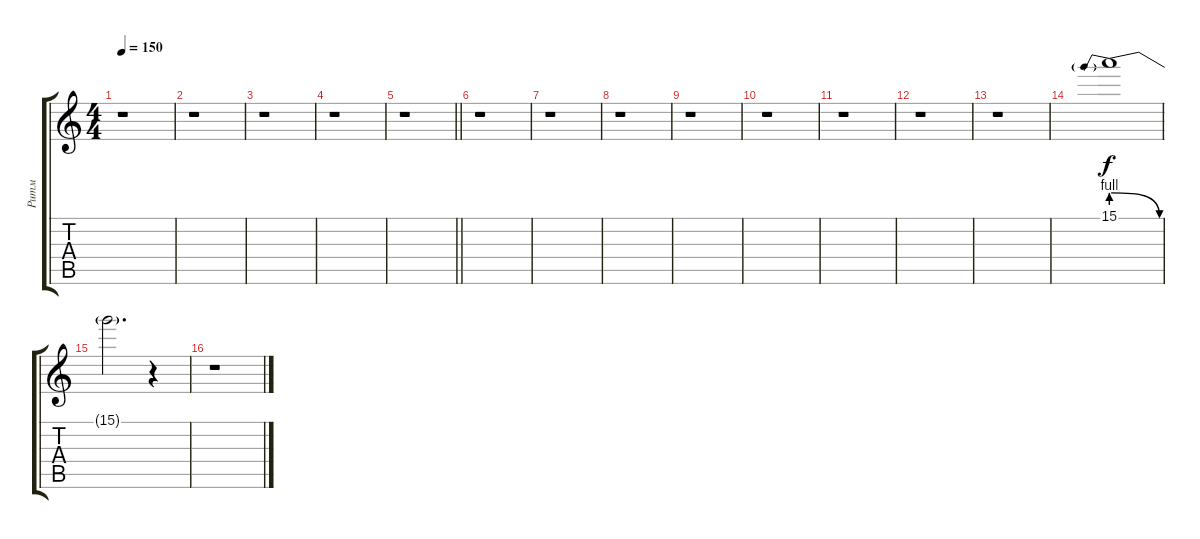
\track ("Ритм" "Ритм") {instrument electricguitarclean}
\staff {score tabs}
\tuning (E4 B3 G3 D3 A2 E2) {hide}
\ts (4 4)
\tempo 150
\clef g2
\ks c
r.1{dy f} |
r.1 |
r.1 |
r.1 |
\barLineRight lightlight
r.1 |
r.1 |
r.1 |
r.1 |
r.1 |
r.1 |
r.1 |
r.1 |
r.1 |
15.1{be (prebendrelease 0 4 60 0)}.1{volume 10 instrument distortionguitar} |
15.1{t}.2{d} r.4 |
r.1
